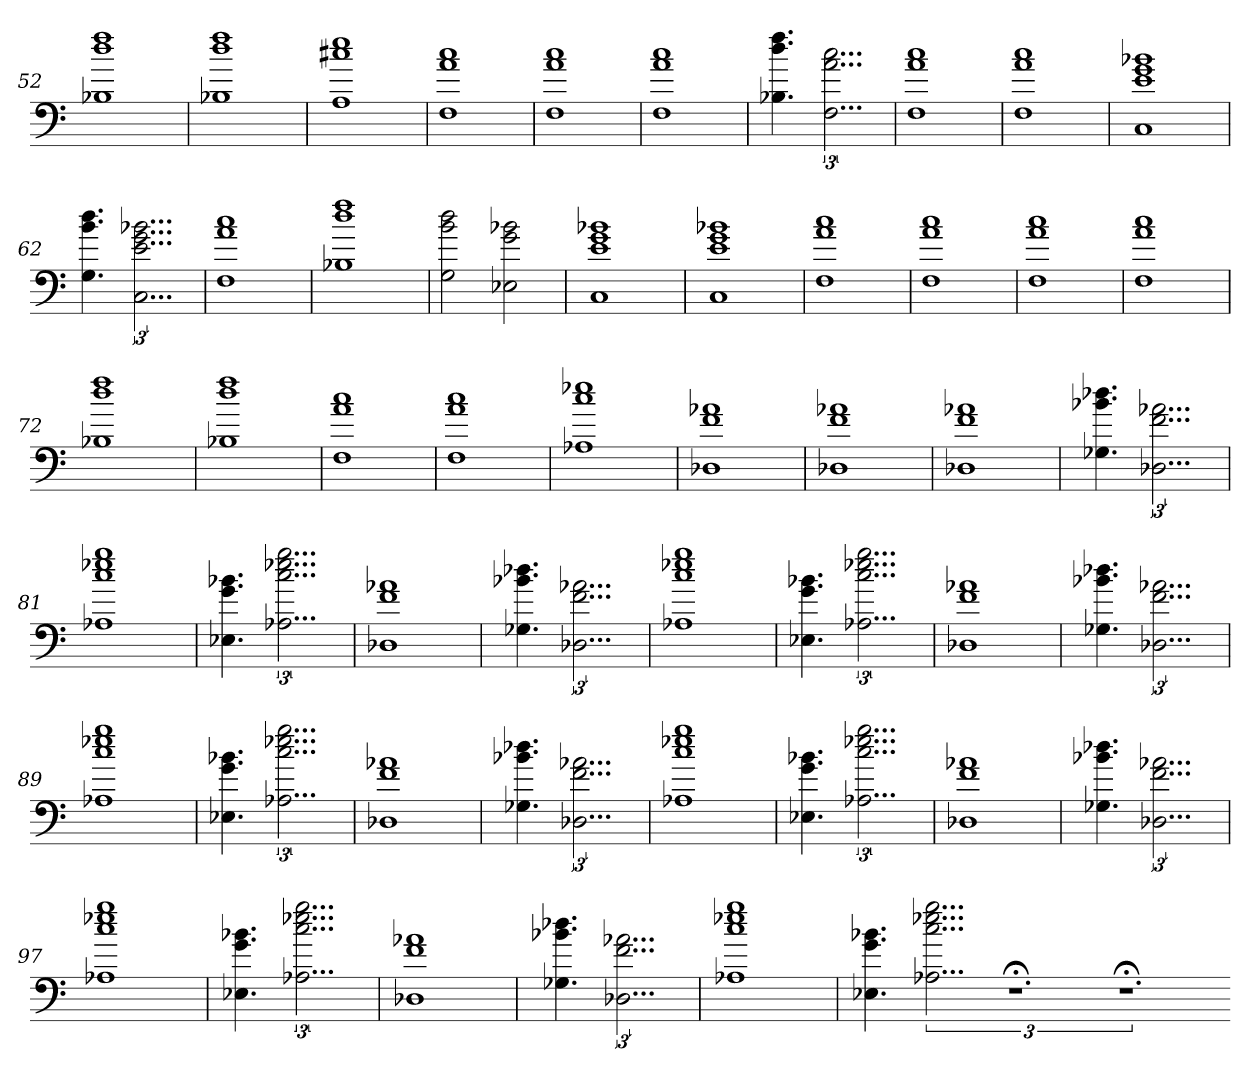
**kern
*part1
*staff1
=52
1B-X 1dd 1ff
=53
1B-X 1dd 1ff
=54
1A 1cc#X 1ee
=55
1F 1a 1cc
=56
1F 1a 1cc
=57
1F 1a 1cc
=58
4.B-X 4.dd 4.ff
3...F 3...a 3...cc
=59
1F 1a 1cc
=60
1F 1a 1cc
=61
1C 1e 1g 1b-X
=62
4.G 4.b 4.dd
3...C 3...e 3...g 3...b-X
=63
1F 1a 1cc
=64
1B-X 1dd 1ff
=65
2G 2b 2dd
2E-X 2g 2b-X
=66
1C 1e 1g 1b-X
=67
1C 1e 1g 1b-X
=68
1F 1a 1cc
=69
1F 1a 1cc
=70
1F 1a 1cc
=71
1F 1a 1cc
=72
1B-X 1dd 1ff
=73
1B-X 1dd 1ff
=74
1F 1a 1cc
=75
1F 1a 1cc
=76
1A-X 1cc 1ee-X
=77
1D-X 1f 1a-X
=78
1D-X 1f 1a-X
=79
1D-X 1f 1a-X
=80
4.G-X 4.b-X 4.dd-X
3...D-X 3...f 3...a-X
=81
1A-X 1cc 1ee-X 1gg
=82
4.E-X 4.g 4.b-X
3...A-X 3...cc 3...ee-X 3...gg
=83
1D-X 1f 1a-X
=84
4.G-X 4.b-X 4.dd-X
3...D-X 3...f 3...a-X
=85
1A-X 1cc 1ee-X 1gg
=86
4.E-X 4.g 4.b-X
3...A-X 3...cc 3...ee-X 3...gg
=87
1D-X 1f 1a-X
=88
4.G-X 4.b-X 4.dd-X
3...D-X 3...f 3...a-X
=89
1A-X 1cc 1ee-X 1gg
=90
4.E-X 4.g 4.b-X
3...A-X 3...cc 3...ee-X 3...gg
=91
1D-X 1f 1a-X
=92
4.G-X 4.b-X 4.dd-X
3...D-X 3...f 3...a-X
=93
1A-X 1cc 1ee-X 1gg
=94
4.E-X 4.g 4.b-X
3...A-X 3...cc 3...ee-X 3...gg
=95
1D-X 1f 1a-X
=96
4.G-X 4.b-X 4.dd-X
3...D-X 3...f 3...a-X
=97
1A-X 1cc 1ee-X 1gg
=98
4.E-X 4.g 4.b-X
3...A-X 3...cc 3...ee-X 3...gg
=99
1D-X 1f 1a-X
=100
4.G-X 4.b-X 4.dd-X
3...D-X 3...f 3...a-X
=101
1A-X 1cc 1ee-X 1gg
=102
4.E-X 4.g 4.b-X
3...A-X 3...cc 3...ee-X 3...gg
3%2.r;<
3%2.r;<
=-
*-
